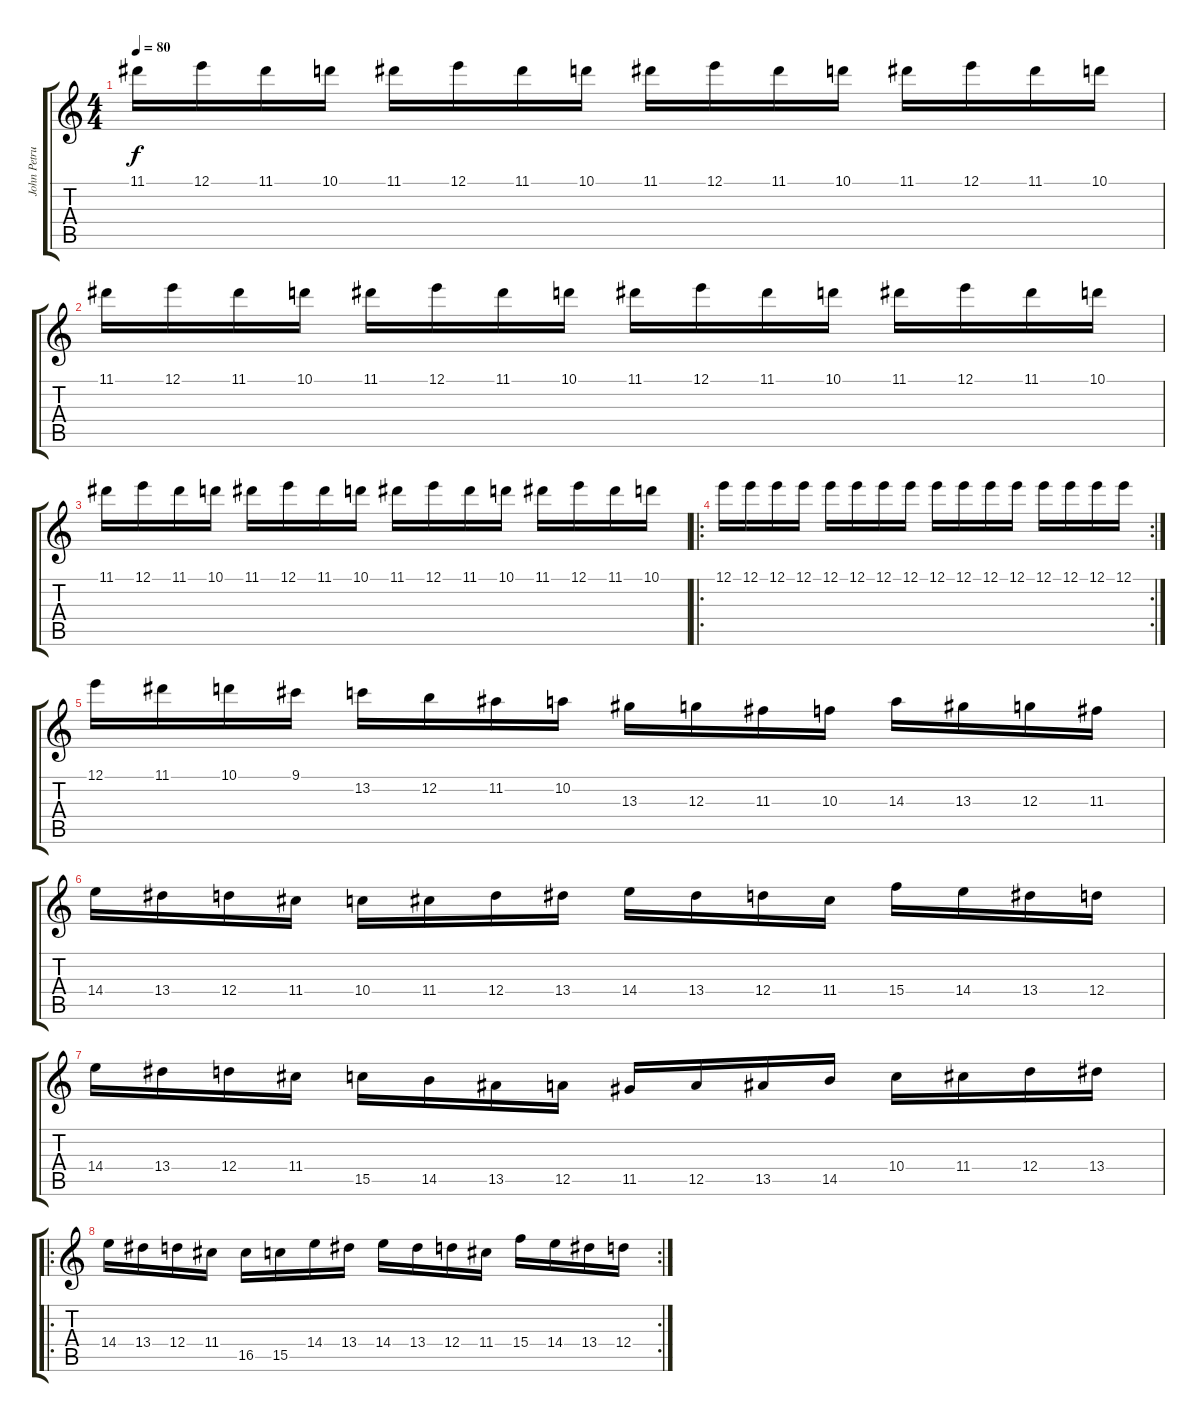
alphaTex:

\track ("John Petrucci (Dist.guitar)" "John Petru") {instrument distortionguitar}
\staff {score tabs}
\tuning (E4 B3 G3 D3 A2 E2) {hide}
\ts (4 4)
\tempo 80
\tempo 220
\tempo 80
\clef g2
\ks c
11.1.16{dy f instrument distortionguitar} 12.1.16 11.1.16 10.1.16 11.1.16 12.1.16 11.1.16 10.1.16 11.1.16 12.1.16 11.1.16 10.1.16 11.1.16 12.1.16 11.1.16 10.1.16 |
11.1.16 12.1.16 11.1.16 10.1.16 11.1.16 12.1.16 11.1.16 10.1.16 11.1.16 12.1.16 11.1.16 10.1.16 11.1.16 12.1.16 11.1.16 10.1.16 |
11.1.16 12.1.16 11.1.16 10.1.16 11.1.16 12.1.16 11.1.16 10.1.16 11.1.16 12.1.16 11.1.16 10.1.16 11.1.16 12.1.16 11.1.16 10.1.16 |
\ro
\rc 2
12.1.16 12.1.16 12.1.16 12.1.16 12.1.16 12.1.16 12.1.16 12.1.16 12.1.16 12.1.16 12.1.16 12.1.16 12.1.16 12.1.16 12.1.16 12.1.16 |
12.1.16 11.1.16 10.1.16 9.1.16 13.2.16 12.2.16 11.2.16 10.2.16 13.3.16 12.3.16 11.3.16 10.3.16 14.3.16 13.3.16 12.3.16 11.3.16 |
14.4.16 13.4.16 12.4.16 11.4.16 10.4.16 11.4.16 12.4.16 13.4.16 14.4.16 13.4.16 12.4.16 11.4.16 15.4.16 14.4.16 13.4.16 12.4.16 |
14.4.16 13.4.16 12.4.16 11.4.16 15.5.16 14.5.16 13.5.16 12.5.16 11.5.16 12.5.16 13.5.16 14.5.16 10.4.16 11.4.16 12.4.16 13.4.16 |
\ro
\rc 2
14.4.16 13.4.16 12.4.16 11.4.16 16.5.16 15.5.16 14.4.16 13.4.16 14.4.16 13.4.16 12.4.16 11.4.16 15.4.16 14.4.16 13.4.16 12.4.16
